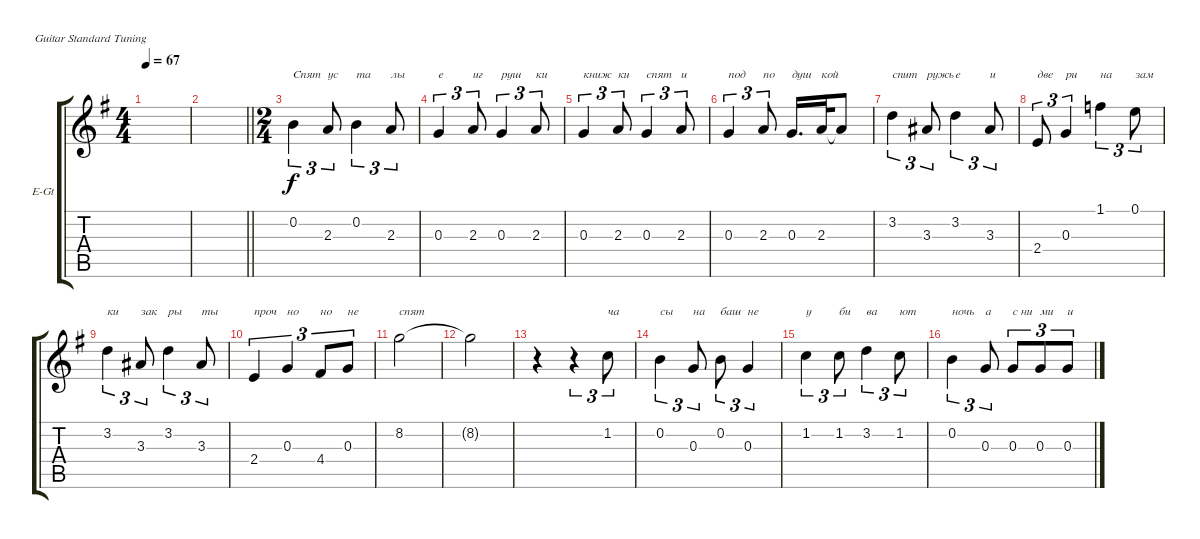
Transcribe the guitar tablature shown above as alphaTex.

\bracketExtendMode groupsimilarinstruments
\firstSystemTrackNameOrientation horizontal
\otherSystemsTrackNameOrientation horizontal
\track ("vocal 1 (Artur Potemkin)" "E-Gt") {instrument electricguitarclean}
\staff {score tabs}
\tuning (E4 B3 G3 D3 A2 E2)
\ts (4 4)
\tempo 67
\clef g2
\scale
0.333333
\ks eminor
|
\beaming (8 2 2 2 2)
\scale
0.333333
\barLineRight lightlight
|
\ts (2 4)
\beaming (8 2 2 2 2)
\scale
0.487395 0.2.4{tu (3 2) txt "Спят "} 2.3.8{tu (3 2) txt "ус"} 0.2.4{tu (3 2) txt "та"} 2.3.8{tu (3 2) txt "лы"} |
\scale
0.256303 0.3.4{tu (3 2) txt "е"} 2.3.8{tu (3 2) txt "иг"} 0.3.4{tu (3 2) txt "руш"} 2.3.8{tu (3 2) txt "ки"} |
\scale
0.256303 0.3.4{tu (3 2) txt "книж"} 2.3.8{tu (3 2) txt "ки"} 0.3.4{tu (3 2) txt "спят"} 2.3.8{tu (3 2) txt "и"} |
\scale
0.333333 0.3.4{tu (3 2) txt "под"} 2.3.8{tu (3 2) txt "по"} 0.3.16{d txt "душ"} 2.3.32{txt "кой"} 2.3{t}.8 |
\scale
0.333333 3.2.4{tu (3 2) txt "спит"} 3.3.8{tu (3 2) txt "ружь"} 3.2.4{tu (3 2) txt "е"} 3.3.8{tu (3 2) txt "и"} |
\scale
0.333333 2.4.8{tu (3 2) txt "две"} 0.3.4{tu (3 2) txt "ри"} 1.1.4{tu (3 2) txt "на"} 0.1.8{tu (3 2) txt "зам"} |
\scale
0.333333 3.2.4{tu (3 2) txt "ки"} 3.3.8{tu (3 2) txt "зак"} 3.2.4{tu (3 2) txt "ры"} 3.3.8{tu (3 2) txt "ты"} |
\scale
0.333333 2.4.4{tu (3 2) txt "проч"} 0.3.4{tu (3 2) txt "но"} 4.4.8{tu (3 2) txt "но"} 0.3.8{tu (3 2) txt "не"} |
\scale
0.333333 8.2.2{txt "спят"} |
\scale
0.333333 8.2{t}.2 |
\scale
0.333333 r.4 r.4{tu (3 2)} 1.2.8{tu (3 2) txt "ча"} |
\scale
0.333333 0.2.4{tu (3 2) txt "сы"} 0.3.8{tu (3 2) txt "на"} 0.2.8{tu (3 2) txt "баш"} 0.3.4{tu (3 2) txt "не"} |
\scale
0.333333 1.2.4{tu (3 2) txt "у"} 1.2.8{tu (3 2) txt "би"} 3.2.4{tu (3 2) txt "ва"} 1.2.8{tu (3 2) txt "ют"} |
\scale
0.333333 0.2.4{tu (3 2) txt "ночь"} 0.3.8{tu (3 2) txt "а"} 0.3.8{tu (3 2) txt "с ни"} 0.3.8{tu (3 2) txt "ми"} 0.3.8{tu (3 2) txt "и"}
